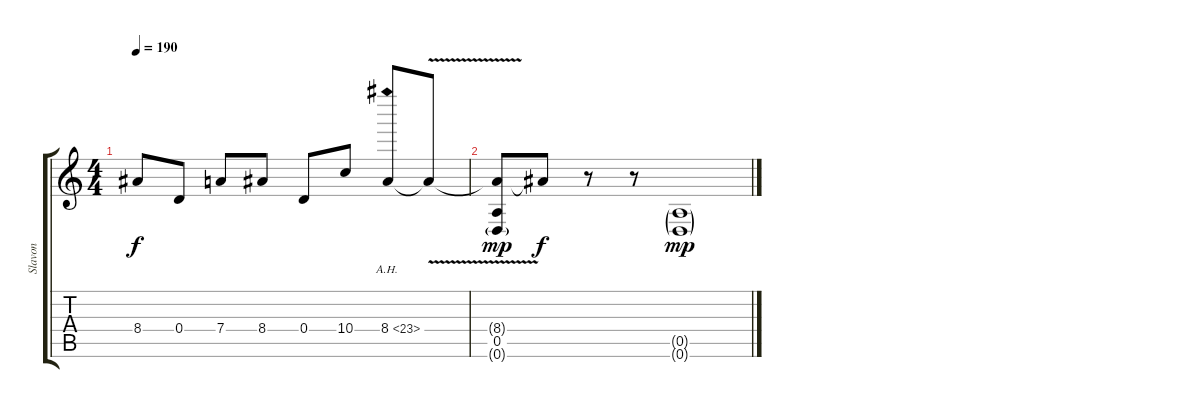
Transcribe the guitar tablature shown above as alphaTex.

\track ("Slavon" "Slavon") {instrument distortionguitar}
\staff {score tabs}
\tuning (E4 B3 G3 D3 A2 D2) {hide}
\ts (4 4)
\tempo 190
\clef g2
\ks c
8.4.8{dy f} 0.4.8 7.4.8 8.4.8 0.4.8 10.4.8 8.4{ah 15}.8 8.4{v t}.8 |
(8.4{t} 0.5 0.6{g}).8{dy mp} 8.4{t}.8{dy f} r.8 r.8 (0.5{g} 0.6{g}).1{dy mp}
